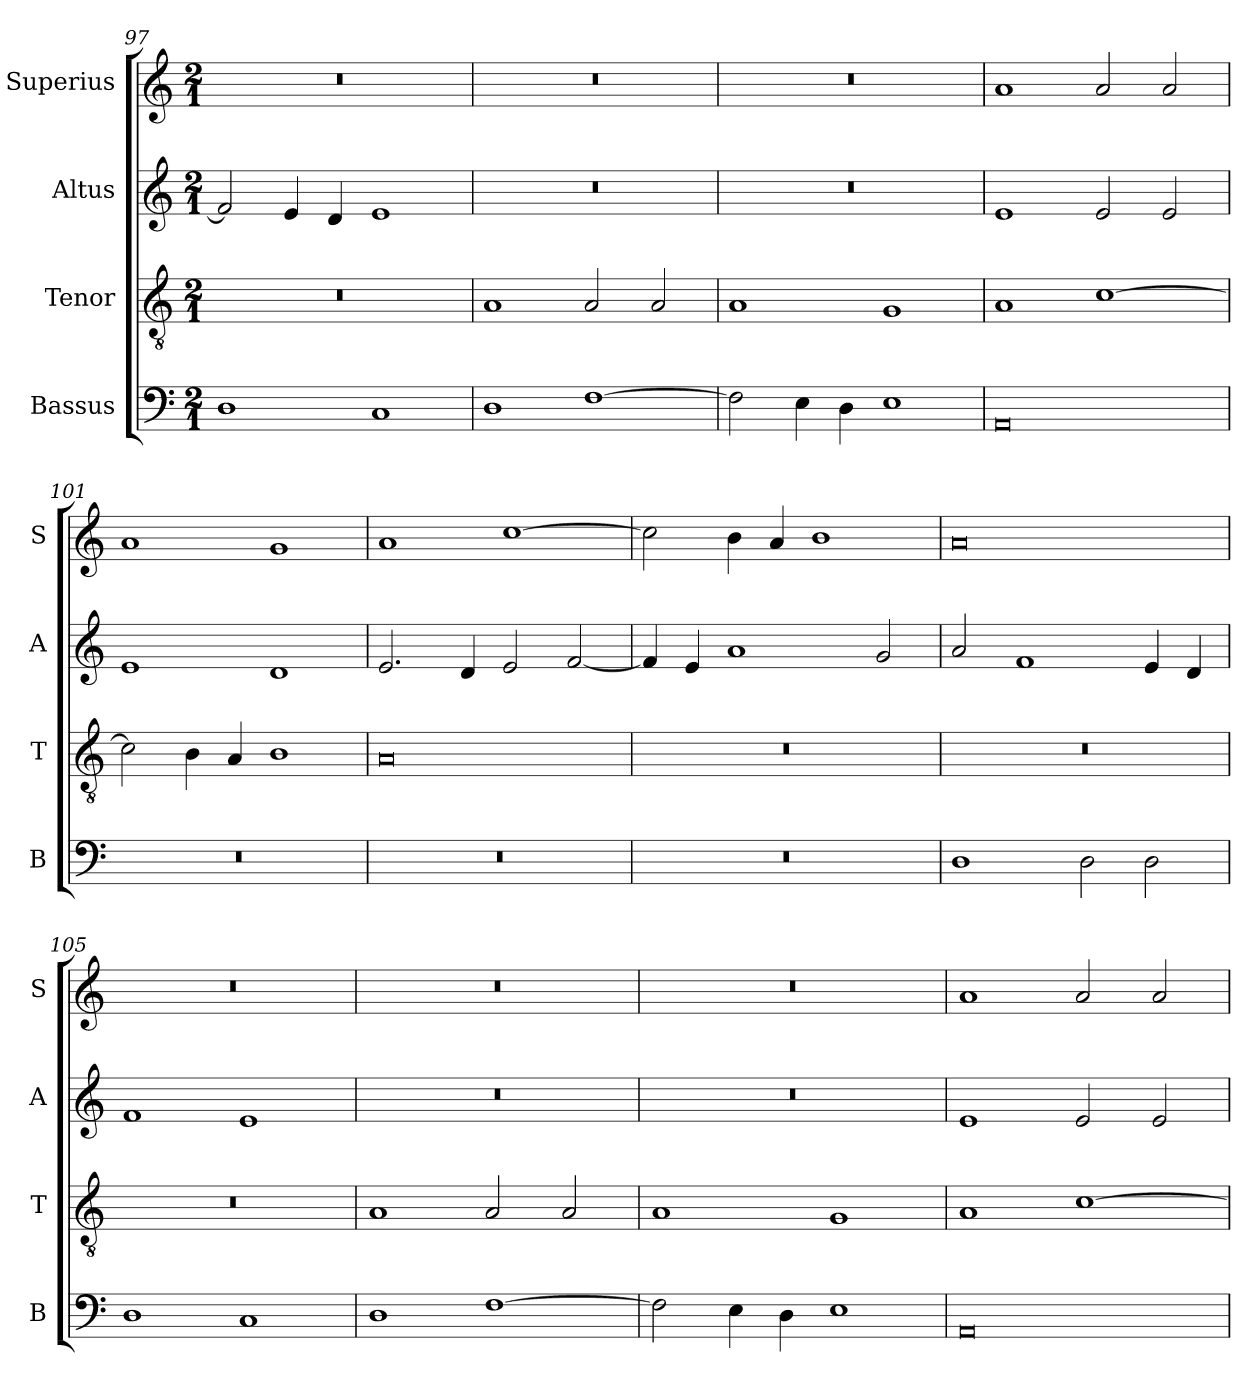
**kern	**kern	**kern	**kern
*part4	*part3	*part2	*part1
*staff4	*staff3	*staff2	*staff1
*I"Bassus	*I"Tenor	*I"Altus	*I"Superius
*I'B	*I'T	*I'A	*I'S
*clefF4	*clefGv2	*clefG2	*clefG2
*k[]	*k[]	*k[]	*k[]
*M2/1	*M2/1	*M2/1	*M2/1
=97	=97	=97	=97
1D	0r	2f/]	0r
.	.	4e/	.
.	.	4d/	.
1C	.	1e	.
=98	=98	=98	=98
1D	1A	0r	0r
[1F	2A/	.	.
.	2A/	.	.
=99	=99	=99	=99
2F\]	1A	0r	0r
4E\	.	.	.
4D\	.	.	.
1E	1G	.	.
=100	=100	=100	=100
0AA	1A	1e	1a
.	[1c	2e/	2a/
.	.	2e/	2a/
=101	=101	=101	=101
0r	2c\]	1e	1a
.	4B\	.	.
.	4A/	.	.
.	1B	1d	1g
=102	=102	=102	=102
0r	0A	2.e/	1a
.	.	4d/	.
.	.	2e/	[1cc
.	.	[2f/	.
=103	=103	=103	=103
0r	0r	4f/]	2cc\]
.	.	4e/	.
.	.	1a	4b\
.	.	.	4a/
.	.	.	1b
.	.	2g/	.
=104	=104	=104	=104
1D	0r	2a/	0a
.	.	1f	.
2D\	.	.	.
2D\	.	4e/	.
.	.	4d/	.
=105	=105	=105	=105
1D	0r	1f	0r
1C	.	1e	.
=106	=106	=106	=106
1D	1A	0r	0r
[1F	2A/	.	.
.	2A/	.	.
=107	=107	=107	=107
2F\]	1A	0r	0r
4E\	.	.	.
4D\	.	.	.
1E	1G	.	.
=108	=108	=108	=108
0AA	1A	1e	1a
.	[1c	2e/	2a/
.	.	2e/	2a/
=	=	=	=
*-	*-	*-	*-
